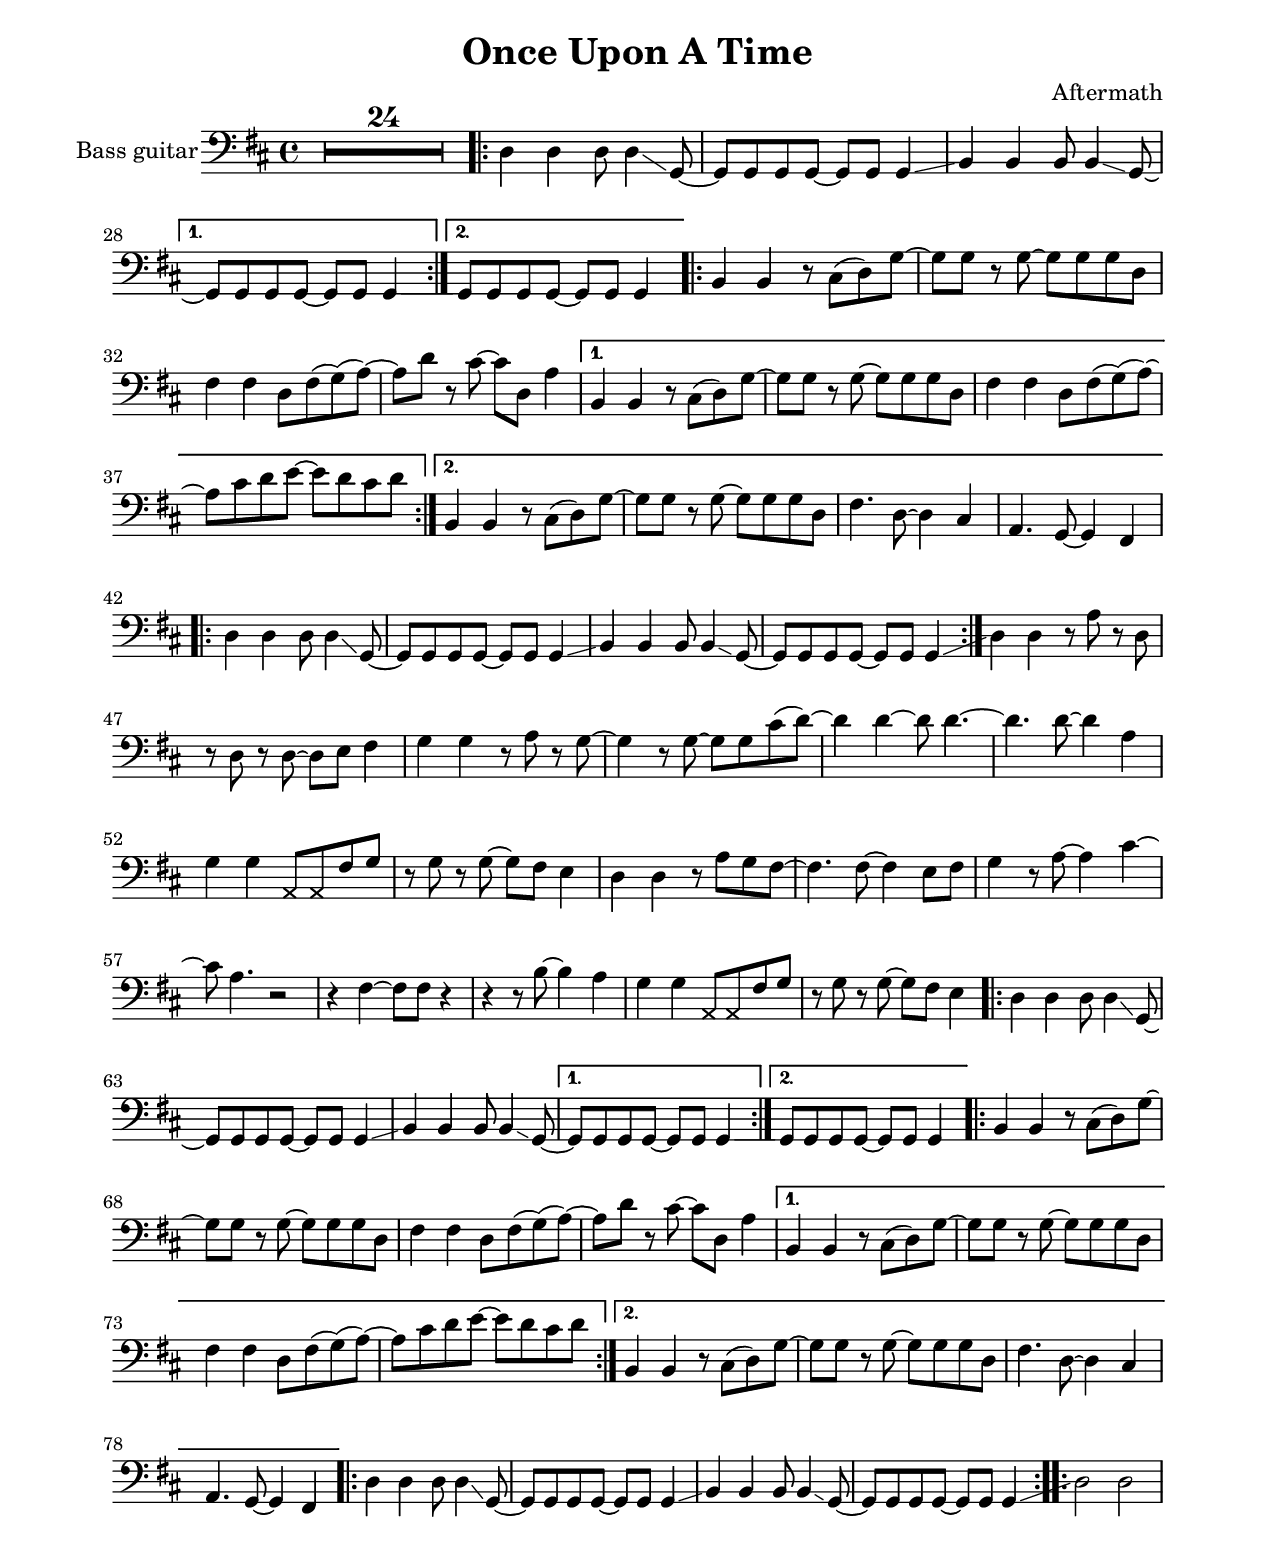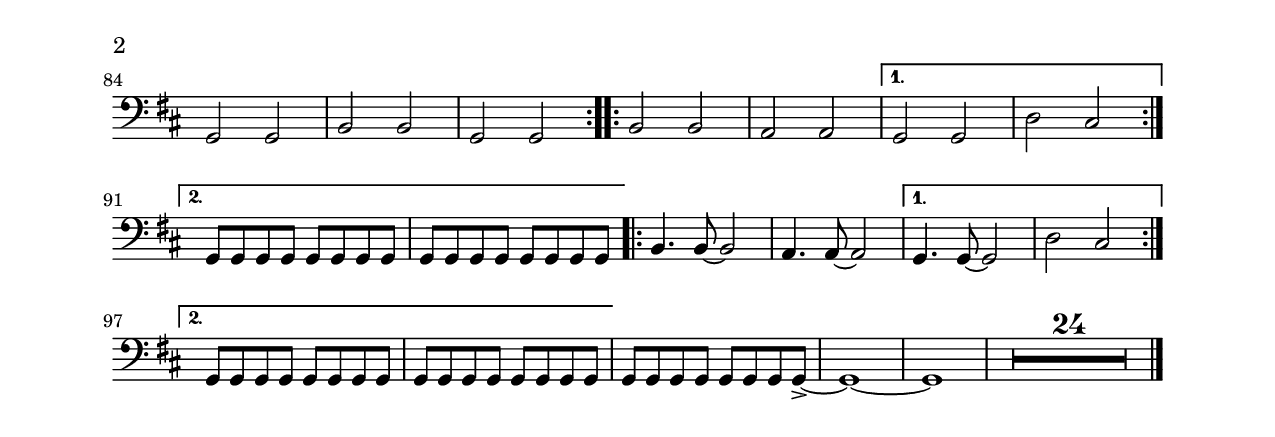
\version "2.24.0"

\include "settings.ily"

\header {
  title = "Once Upon A Time"
  composer = "Aftermath"
}

music = \relative d {
    \key d \major
    \time 4/4
    \clef "bass"

    % measures 1-24
    \compressMMRests {
        R1 * 24 |
    }

    \repeat volta 2 {
        % measure 25
        d4 d d8 d4 \glissando g,8 ~ |

        % measure 26
        g8 g g g ~ g g g4 \glissando |

        % measure 27
        b4 b b8 b4 \glissando g8 ~ |

        \alternative {
            \volta 1 {
                % measure 28
                g8 g g g ~ g g g4 \glissando |
            }

            \volta 2 {
                % measure 29
                g8 g g g ~ g g g4 |
            }
        }
    }

    \repeat volta 2 {
        % measure 30
        b4 b r8 cs ( d ) g ~ |

        % measure 31
        g8 g r g ~ g g g d |

        % measure 32
        fs4 fs d8 fs ( g ) ( a ) ~ |

        % measure 33
        a8 d r cs ~ cs d,  a'4

        \alternative {
            \volta 1 {
                % measure 34
                b,4 b r8 cs ( d ) g ~ |

                % measure 35
                g8 g r g ~ g g g d |

                % measure 36
                fs4 fs d8 fs ( g ) ( a ) ~ |

                % measure 37
                a8 cs d e ~ e d cs d |
            }

            \volta 2 {
                % measure 38
                b,4 b r8 cs ( d ) g ~ |

                % measure 39
                g8 g r g ~ g g g d |

                % measure 40
                fs4. d8 ~ d4 cs |

                % measure 41
                a4. g8 ~ g4 fs |
            }
        }
    }

    \repeat volta 2 {
        % measure 42
        d'4 4 d8 d4 \glissando g,8 ~ |

        % measure 43
        g8 g g g ~ g g g4 \glissando |

        % measure 44
        b4 b b8 b4 \glissando g8 ~ |

        % measure 45
        g8 g g g ~ g g g4 \glissando |
        }

        % measure 46
        d'4 d r8 a' r d, |

    % measure 47
    r8 d r d ~ d e fs4 |

    % measure 48
    g4 g r8 a r g ~ |

    % measure 49
    g4 r8 g ~ g g cs ( d ) ~ |

    % measure 50
    d4 d ~ d8 d4. ~ |

    % measure 51
    d4. d8 ~ d4 a |

    % measure 52
    g4 g
    \once \override NoteHead.style = #'cross a,8
    \once \override NoteHead.style = #'cross a
    fs'8 g |

    % measure 53
    r8 g r g ~ g fs e4

    % measure 54
    d4 d r8 a' g fs ~

    % measure 55
    fs4. fs8 ~ fs4 e8 fs

    % measure 56
    g4 r8 a ~ a4 cs ~

    % measure 57
    cs8 a4. r2

    % measure 58
    r4 fs ~ fs8 fs r4

    % measure 59
    r4 r8 b ~ b4 a |

    % measure 60
    g4 g
    \once \override NoteHead.style = #'cross a,8
    \once \override NoteHead.style = #'cross a
    fs' g |

    % measure 61
    r8 g r g ~ g fs e4 |

    \repeat volta 2 {
      % measure 62
      d4 d d8 d4 \glissando g,8 ~ |

      % measure 63
      g8 g g g ~ g g g4 \glissando |

      % measure 64
      b4 b4 b8 b4 \glissando g8 ~ |

      \alternative {
        \volta 1 {
          % measure 65
          g8 g g g ~ g g g4 \glissando |
        }

        \volta 2  {
          % measure 66
          g8 g g g ~ g g g4 |
        }
      }
    }

    \repeat volta 2 {
      % measure 67
      b4 b r8 cs ( d ) g ~ |

      % measure 68
      g8 g r g ~ g g g d |

      % measure 69
      fs4 fs d8 fs ( g ) ( a ) ~ |

      % measure 70
      a8 d r cs ~ cs d, a'4 |

      \alternative {
        \volta 1 {
          % measure 71
          b,4 b r8 cs ( d ) g ~ |

          % measure 72
          g8 g r g ~ g g g d |

          % measure 73
          fs4 fs d8 fs ( g ) ( a ) ~ |

          % measure 74
          a8 cs d e ~ e d cs d8 |
        }

        \volta 2 {
          % measure 75
          b,4 b r8 cs ( d ) g ~ |

          % measure 76
          g8 g r g ~ g g g d  |

          % measure 77
          fs4. d8 ~ d4 cs |

          % measure 78
          a4. g8 ~ g4 fs |
        }
      }
    }

    \repeat volta 2 {
      % measure 79
      d'4 d d8 d4 \glissando g,8 ~ |

      % measure 80
      g8 g g g ~ g g g4 \glissando |

      % measure 81
      b4 b b8 b4 \glissando g8 ~ |

      % measure 82
      g8 g g g ~ g g g4 \glissando |
    }

    \repeat volta 2 {
      % measure 83
      d'2 d |

      % measure 84
      g,2 g |

      % measure 85
      b2 b |

      % measure 86
      g2 g |
    }

    \repeat volta 2 {
      % measure 87
      b2 b |

      % measure 88
      a2 a |


      \alternative {
        \volta 1 {
          % measure 89
          g2 g |

          % measure 90
          d'2 cs |
        }

        \volta 2 {
          % measures 91-92
          \repeat unfold 2 {
            \repeat unfold 8 { g8 } |
          }
        }
      }
    }

    \repeat volta 2 {
      % measure 93
      b4. b8 ~ b2 |

      % measure 94
      a4. a8 ~ a2 |

      \alternative {
        \volta 1 {
          % measure 95
          g4. g8 ~ g2 |

          % measure 96
          d'2 cs |
        }

        \volta 2 {
          % measures 97-98
          \repeat unfold 2 {
            \repeat unfold 8 { g8 } |
          }
        }
      }
    }

    % measure 99
    \repeat unfold 4 { g8 } g g g g ~ -> |

    % measure 100
    g1 ~ |

    % measure 101
    g1 |

    % measures 102-126
    \compressMMRests {
      R1 * 24 |
    }

    \bar "|."
  }

\score {
  \new Staff \with {
    instrumentName = "Bass guitar"
  } {
    \music
  }
}
